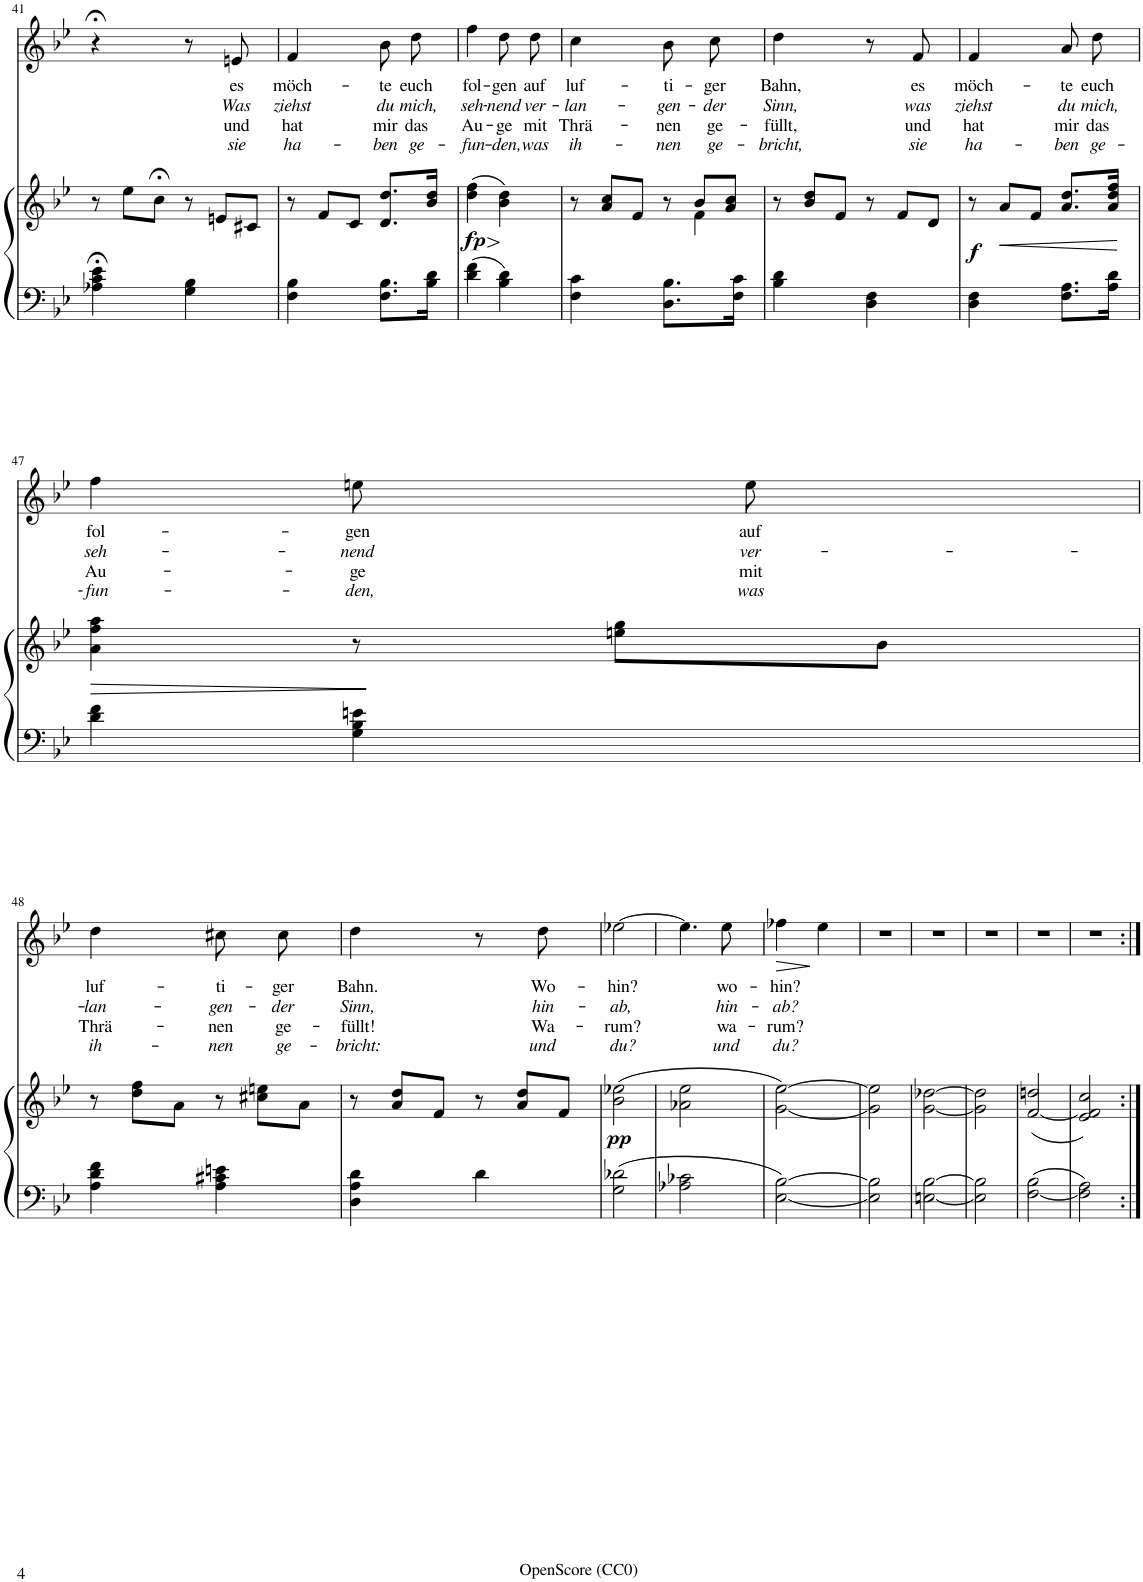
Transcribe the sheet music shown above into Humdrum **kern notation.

**kern	**kern	**dynam	**kern	**text	**text	**text	**text	**dynam
*part2	*part2	*part2	*part1	*part1	*part1	*part1	*part1	*part1
*staff3	*staff2	*staff2/3	*staff1	*staff1	*staff1	*staff1	*staff1	*staff1
*I"Piano	*	*	*I"Voice	*	*	*	*	*
*I'Pno	*	*	*	*	*	*	*	*
!!LO:PB:g=z
*clefF4	*clefG2	*	*clefG2	*	*	*	*	*
*k[b-e-]	*k[b-e-]	*	*k[b-e-]	*	*	*	*	*
*M2/4	*M2/4	*	*M2/4	*	*	*	*	*
*	*Xtuplet	*	*	*	*	*	*	*
=41	=41	=41	=41	=41	=41	=41	=41	=41
4A-X\;< 4c\;< 4e-\;<	12r	.	4r;<	.	.	.	.	.
.	12ee-\L	.	.	.	.	.	.	.
.	12b-;<\J	.	.	.	.	.	.	.
4G\ 4B-\	12r	.	8r	.	.	.	.	.
.	12en/L	.	.	.	.	.	.	.
!	!	!	!	!LO:LY:b	!LO:LY:b	!LO:LY:b	!LO:LY:b	!
.	.	.	8en/	es	Was	und	sie	.
.	12c#X/J	.	.	.	.	.	.	.
=42	=42	=42	=42	=42	=42	=42	=42	=42
!	!	!	!	!LO:LY:b	!LO:LY:b	!LO:LY:b	!LO:LY:b	!
4F\ 4B-\	12r	.	4f/	möch-	ziehst	hat	ha-	.
.	12f/L	.	.	.	.	.	.	.
.	12c/J	.	.	.	.	.	.	.
!	!	!	!	!LO:LY:b	!LO:LY:b	!LO:LY:b	!LO:LY:b	!
8.F\ 8.B-\L	8.d/ 8.dd/L	.	8b-\L	-te	du	mir	-ben	.
!	!	!	!	!LO:LY:b	!LO:LY:b	!LO:LY:b	!LO:LY:b	!
.	.	.	8dd\J	euch	mich,	das	ge-	.
16B-\ 16d\Jk	16b-/ 16dd/Jk	.	.	.	.	.	.	.
=43	=43	=43	=43	=43	=43	=43	=43	=43
!	!	!LO:HP:b	!	!LO:LY:b	!LO:LY:b	!LO:LY:b	!LO:LY:b	!
!	!	!LO:DY:n=1:b	!	!	!	!	!	!
4d\ 4f\	(4dd\ 4ff\	> fp	4ff\	fol-	seh-	Au-	-fun-	.
!	!	!	!	!LO:LY:b	!LO:LY:b	!LO:LY:b	!LO:LY:b	!
4B-\ 4d\	4b-\ 4dd\)	]	8dd\L	-gen	-nend	-ge	-den,	.
!	!	!	!	!LO:LY:b	!LO:LY:b	!LO:LY:b	!LO:LY:b	!
.	.	.	8dd\J	auf	ver-	mit	was	.
=44	=44	=44	=44	=44	=44	=44	=44	=44
*	*^	*	*	*	*	*	*	*
!	!	!	!	!	!LO:LY:b	!LO:LY:b	!LO:LY:b	!LO:LY:b	!
4F\ 4c\	12r	4ryy	.	4cc\	luf-	-lan-	Thrä-	ih-	.
.	12a/ 12cc/L	.	.	.	.	.	.	.	.
.	12e-/J	.	.	.	.	.	.	.	.
!	!	!	!	!	!LO:LY:b	!LO:LY:b	!LO:LY:b	!LO:LY:b	!
8.D\ 8.B-\L	12r	12ryy	.	8b-\L	-ti-	-gen-	-nen	-nen	.
.	12b-/L	6f\	.	.	.	.	.	.	.
!	!	!	!	!	!LO:LY:b	!LO:LY:b	!LO:LY:b	!LO:LY:b	!
.	.	.	.	8cc\J	-ger	-der	ge-	ge-	.
.	12g/ 12b-/J	.	.	.	.	.	.	.	.
16F\ 16c\Jk	.	.	.	.	.	.	.	.	.
*	*v	*v	*	*	*	*	*	*	*
=45	=45	=45	=45	=45	=45	=45	=45	=45
!	!	!	!	!LO:LY:b	!LO:LY:b	!LO:LY:b	!LO:LY:b	!
4B-\ 4d\	12r	.	4dd\	Bahn,	Sinn,	-füllt,	-bricht,	.
.	12b-/ 12dd/L	.	.	.	.	.	.	.
.	12e-/J	.	.	.	.	.	.	.
4D\ 4F\	12r	.	8r	.	.	.	.	.
.	12f/L	.	.	.	.	.	.	.
!	!	!	!	!LO:LY:b	!LO:LY:b	!LO:LY:b	!LO:LY:b	!
.	.	.	8f/	es	was	und	sie	.
.	12d/J	.	.	.	.	.	.	.
=46	=46	=46	=46	=46	=46	=46	=46	=46
!	!	!LO:DY:b	!	!LO:LY:b	!LO:LY:b	!LO:LY:b	!LO:LY:b	!
4D\ 4F\	12r	f	4f/	möch-	ziehst	hat	ha-	.
!	!	!LO:HP:b	!	!	!	!	!	!
.	12a/L	<	.	.	.	.	.	.
.	12e-/J	.	.	.	.	.	.	.
!	!	!	!	!LO:LY:b	!LO:LY:b	!LO:LY:b	!LO:LY:b	!
8.F\ 8.A\L	8.a/ 8.dd/L	.	8a\L	-te	du	mir	-ben	.
!	!	!	!	!LO:LY:b	!LO:LY:b	!LO:LY:b	!LO:LY:b	!
.	.	.	8dd\J	euch	mich,	das	ge-	.
16A\ 16d\Jk	16a/ 16dd/ 16ff/Jk	.	.	.	.	.	.	.
.	.	[	.	.	.	.	.	.
!!LO:LB:g=z
=47	=47	=47	=47	=47	=47	=47	=47	=47
!	!	!LO:HP:b	!	!LO:LY:b	!LO:LY:b	!LO:LY:b	!LO:LY:b	!
4d\ 4f\	4a\ 4ff\ 4aa\	>	4ff\	fol-	seh-	Au-	-fun-	.
!	!	!	!	!LO:LY:b	!LO:LY:b	!LO:LY:b	!LO:LY:b	!
4G\ 4B-\ 4en\	12r	]	8een\L	-gen	-nend	-ge	-den,	.
.	12een\ 12gg\L	.	.	.	.	.	.	.
!	!	!	!	!LO:LY:b	!LO:LY:b	!LO:LY:b	!LO:LY:b	!
.	.	.	8ee\J	auf	ver-	mit	was	.
.	12b-\J	.	.	.	.	.	.	.
!!LO:LB:g=z
=48	=48	=48	=48	=48	=48	=48	=48	=48
!	!	!	!	!LO:LY:b	!LO:LY:b	!LO:LY:b	!LO:LY:b	!
4A\ 4d\ 4f\	12r	.	4dd\	luf-	-lan-	Thrä-	ih-	.
.	12dd\ 12ff\L	.	.	.	.	.	.	.
.	12g\J	.	.	.	.	.	.	.
!	!	!	!	!LO:LY:b	!LO:LY:b	!LO:LY:b	!LO:LY:b	!
4A\ 4c#X\ 4en\	12r	.	8cc#X\L	-ti-	-gen-	-nen	-nen	.
.	12cc#X\ 12een\L	.	.	.	.	.	.	.
!	!	!	!	!LO:LY:b	!LO:LY:b	!LO:LY:b	!LO:LY:b	!
.	.	.	8cc#\J	-ger	-der	ge-	ge-	.
.	12a\J	.	.	.	.	.	.	.
=49	=49	=49	=49	=49	=49	=49	=49	=49
!	!	!	!	!LO:LY:b	!LO:LY:b	!LO:LY:b	!LO:LY:b	!
4D\ 4A\ 4d\	12r	.	4dd\	Bahn.	Sinn,	-füllt!	-bricht:	.
.	12a/ 12dd/L	.	.	.	.	.	.	.
.	12e-/J	.	.	.	.	.	.	.
4d\	12r	.	8r	.	.	.	.	.
.	12a/ 12dd/L	.	.	.	.	.	.	.
!	!	!	!	!LO:LY:b	!LO:LY:b	!LO:LY:b	!LO:LY:b	!
.	.	.	8dd\	Wo-	hin-	Wa-	und	.
.	12f/J	.	.	.	.	.	.	.
=50	=50	=50	=50	=50	=50	=50	=50	=50
!	!	!LO:DY:b	!	!LO:LY:b	!LO:LY:b	!LO:LY:b	!LO:LY:b	!
2G\ 2d-X\	(2b-\ 2ee-X\	pp	[2ee-X\	-hin?	-ab,	-rum?	du?	.
=51	=51	=51	=51	=51	=51	=51	=51	=51
2A-X\ 2c-X\	2a-X\ 2ee-\	.	4.ee-\]	.	.	.	.	.
!	!	!	!	!LO:LY:b	!LO:LY:b	!LO:LY:b	!LO:LY:b	!
.	.	.	8ee-\	wo-	hin-	wa-	und	.
=52	=52	=52	=52	=52	=52	=52	=52	=52
!	!	!	!	!LO:LY:b	!LO:LY:b	!LO:LY:b	!LO:LY:b	!LO:HP:b
[2E-\ [2B-\	[2g\ [2ee-\)	.	4ff-X\	-hin?	-ab?	-rum?	du?	>
.	.	.	4ee-\	.	.	.	.	]
=53	=53	=53	=53	=53	=53	=53	=53	=53
2E-\] 2B-\]	2g\] 2ee-\]	.	2r	.	.	.	.	.
=54	=54	=54	=54	=54	=54	=54	=54	=54
[2En\ [2B-\	[2g\ [2dd-X\	.	2r	.	.	.	.	.
=55	=55	=55	=55	=55	=55	=55	=55	=55
2E\] 2B-\]	2g\] 2dd-\]	.	2r	.	.	.	.	.
=56	=56	=56	=56	=56	=56	=56	=56	=56
[2F\ 2B-\	([2f/ 2ddn/	.	2r	.	.	.	.	.
=57	=57	=57	=57	=57	=57	=57	=57	=57
2F\] 2A\	2e-/ 2f/] 2cc/)	.	2r	.	.	.	.	.
=:|!	=:|!	=:|!	=:|!	=:|!	=:|!	=:|!	=:|!	=:|!
*-	*-	*-	*-	*-	*-	*-	*-	*-
